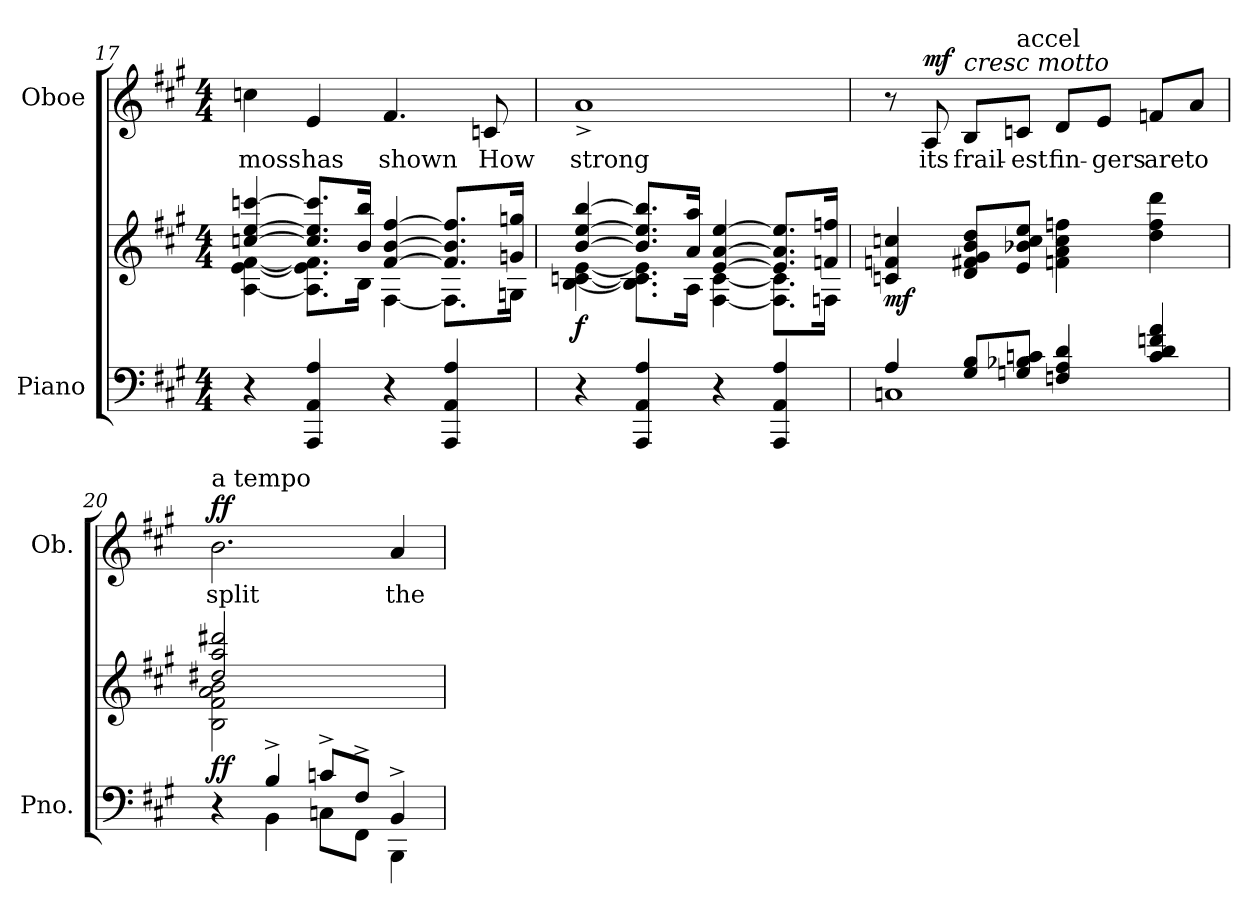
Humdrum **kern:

**kern	**kern	**dynam	**kern	**text	**dynam
*part2	*part2	*part2	*part1	*part1	*part1
*staff3	*staff2	*staff2/3	*staff1	*staff1	*staff1
*I"Piano	*	*	*I"Oboe	*	*
*I'Pno.	*	*	*I'Ob.	*	*
*clefF4	*clefG2	*	*clefG2	*	*
*k[f#c#g#]	*k[f#c#g#]	*	*k[f#c#g#]	*	*
*M4/4	*M4/4	*	*M4/4	*	*
=17	=17	=17	=17	=17	=17
*	*^	*	*	*	*
!	!	!	!	!	!LO:LY:b	!
4r	[4ccn/ [4ee/ [4cccn/	[4A\ [4e\ [4f#\	.	4ccn\	moss	.
!	!	!	!	!	!LO:LY:b	!
4AAA/ 4AA/ 4A/	8.cc/] 8.ee/] 8.ccc/]L	8.A\] 8.e\] 8.f#\]L	.	4e/	has	.
.	16b/ 16bb/Jk	16B\Jk	.	.	.	.
!	!	!	!	!	!LO:LY:b	!
4r	[4f#/ [4b/ [4ff#/	[4F#\	.	4.f#/	shown	.
4AAA/ 4AA/ 4A/	8.f#/] 8.b/] 8.ff#/]L	8.F#\L]	.	.	.	.
!	!	!	!	!	!LO:LY:b	!
.	.	.	.	8cn/	How	.
.	16gn/ 16ggn/Jk	16Gn\Jk	.	.	.	.
!!LO:LB:g=z
=18	=18	=18	=18	=18	=18	=18
!	!	!	!LO:DY:b	!	!LO:LY:b	!
4r	[4b/ [4ee/ [4bb/	[4B\ [4cn\ [4e\	f	1a^	strong	.
4AAA/ 4AA/ 4A/	8.b/] 8.ee/] 8.bb/]L	8.B\] 8.c\] 8.e\]L	.	.	.	.
.	16a/ 16aa/Jk	16A\Jk	.	.	.	.
4r	[4e/ [4a/ [4ee/	[4F#\ [4c\	.	.	.	.
4AAA/ 4AA/ 4A/	8.e/] 8.a/] 8.ee/]L	8.F#\] 8.c\]L	.	.	.	.
.	16fn/ 16ffn/Jk	16Fn\Jk	.	.	.	.
=19	=19	=19	=19	=19	=19	=19
*^	*	*	*	*	*	*
!	!	!	!	!LO:DY:b	!	!	!
*	*	*v	*v	*	*	*	*
4A/	1Cn	4cn/ 4fn/ 4ccn/	mf	8r	.	.
!	!	!	!	!	!LO:LY:b	!LO:DY:a
.	.	.	.	8A/	its	mf
!	!	!	!	!LO:TX:a:i:t=cresc motto	!	!
!	!	!	!	!	!LO:LY:b	!
8G#/ 8B/L	.	8d/ 8f#X/ 8g#/ 8b/ 8dd/L	.	8B/L	frail-	.
!	!	!	!	!LO:TX:a:t=accel	!	!
!	!	!	!	!	!LO:LY:b	!
8Gn/ 8B-X/ 8cn/J	.	8e/ 8b-X/ 8cc/ 8ee/J	.	8cn/J	-est	.
!	!	!	!	!	!LO:LY:b	!
4Fn/ 4A/ 4d/	.	4fn\ 4a\ 4cc\ 4ffn\	.	8d/L	fin-	.
!	!	!	!	!	!LO:LY:b	!
.	.	.	.	8e/J	-gers	.
!	!	!	!	!	!LO:LY:b	!
4c/ 4d/ 4fn/ 4a/	.	4dd\ 4ff\ 4ddd\	.	8fn/L	are	.
!	!	!	!	!	!LO:LY:b	!
.	.	.	.	8a/J	to	.
=20	=20	=20	=20	=20	=20	=20
*	*	*^	*	*	*	*
!	!	!	!	!	!LO:TX:a:t=a tempo	!	!
!	!	!	!	!LO:DY:b	!	!LO:LY:b	!LO:DY:a
4r	4ryy	2dd#X/ 2aa/ 2ddd#X/	2B\ 2f#\ 2a\ 2b\	ff	2.b\	split	ff
4B^/	4BB\	.	.	.	.	.	.
8cn^/L	8Cn\L	2ryy	2ryy	.	.	.	.
8F#^/J	8FF#\J	.	.	.	.	.	.
!	!	!	!	!	!	!LO:LY:b	!
4BB^/	4BBB\	.	.	.	4a/	the	.
*v	*v	*	*	*	*	*	*
*	*v	*v	*	*	*	*
=	=	=	=	=	=
*-	*-	*-	*-	*-	*-
